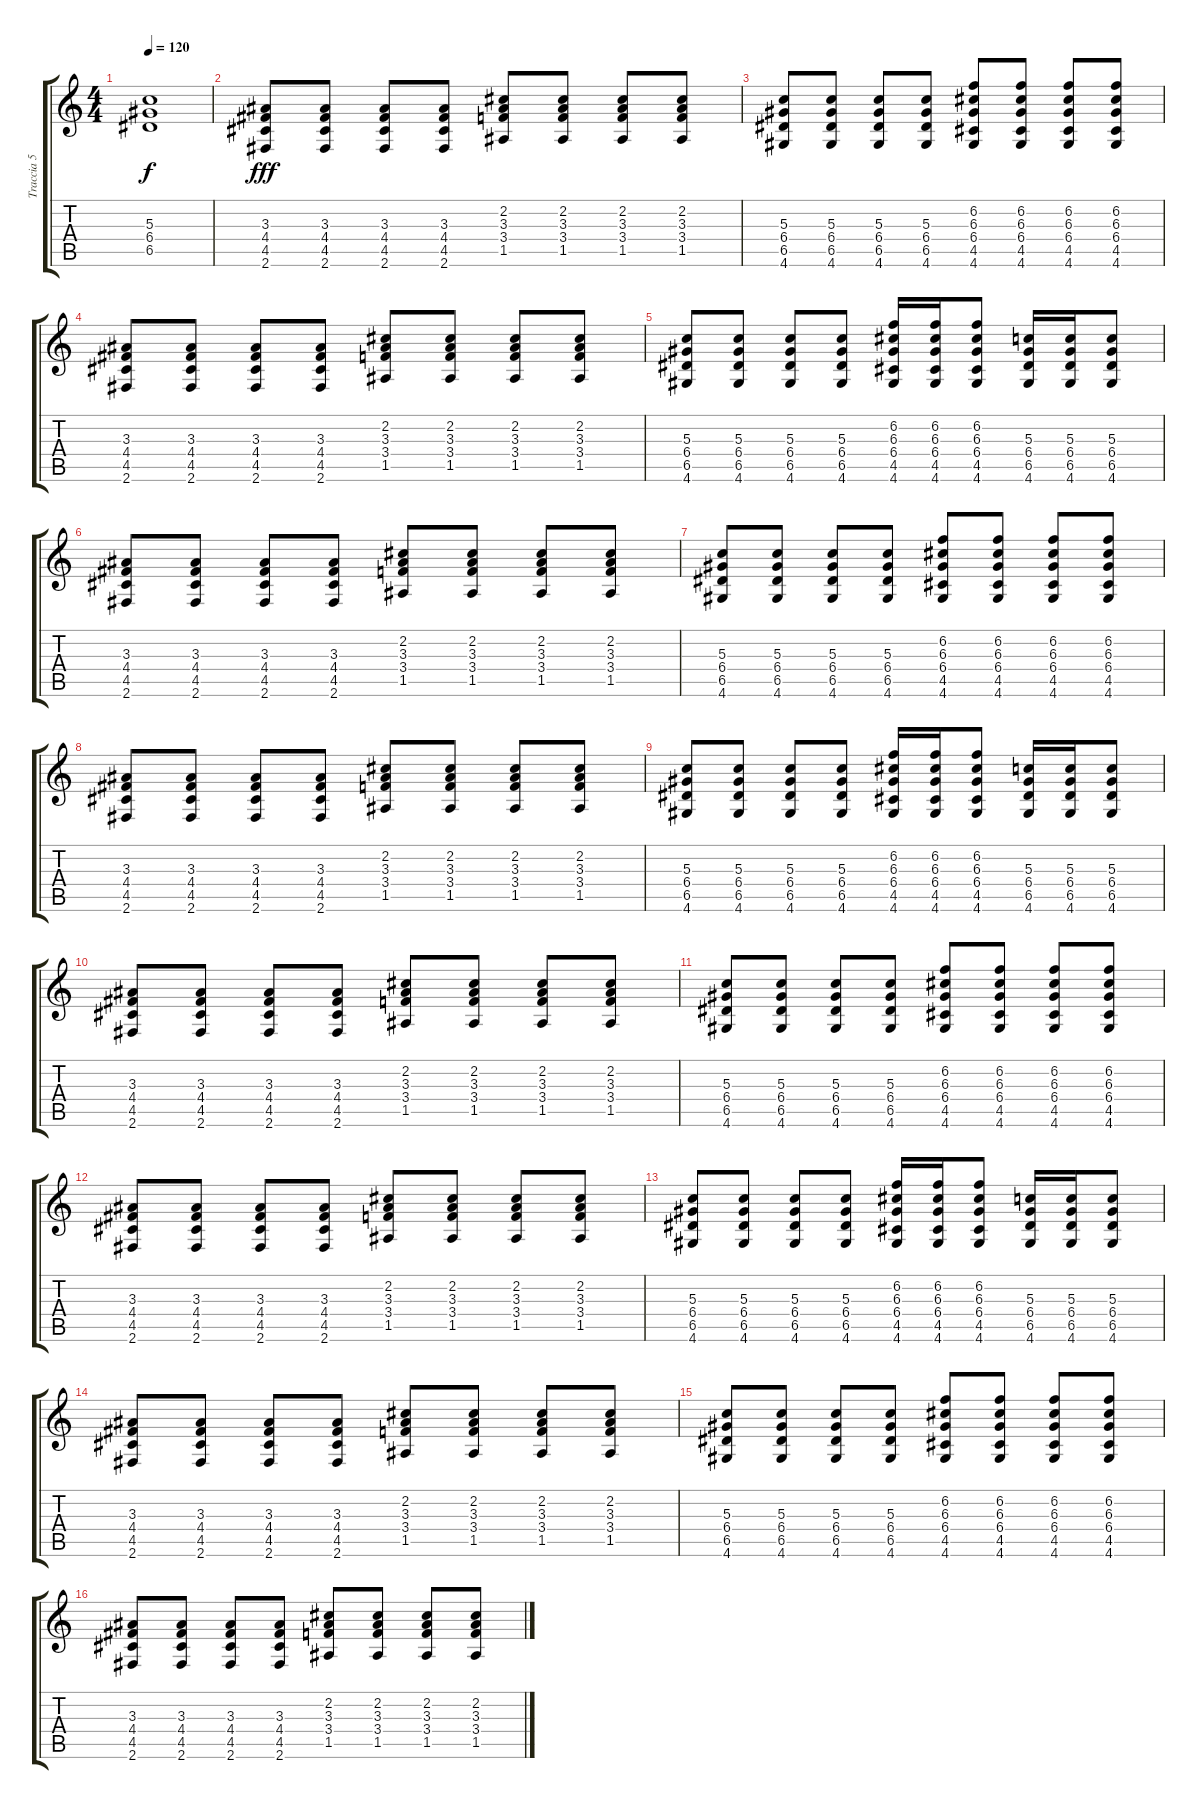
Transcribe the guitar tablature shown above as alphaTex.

\track ("Traccia 5" "Traccia 5") {instrument distortionguitar}
\staff {score tabs}
\tuning (E4 B3 G3 D3 A2 E2) {hide}
\ts (4 4)
\tempo 120
\clef g2
\ks c
(5.3{t} 6.4{t} 6.5{t}).1{dy f} |
(3.3 4.4 4.5 2.6).8{dy fff} (3.3 4.4 4.5 2.6).8 (3.3 4.4 4.5 2.6).8 (3.3 4.4 4.5 2.6).8 (2.2 3.3 3.4 1.5).8 (2.2 3.3 3.4 1.5).8 (2.2 3.3 3.4 1.5).8 (2.2 3.3 3.4 1.5).8 |
(5.3 6.4 6.5 4.6).8 (5.3 6.4 6.5 4.6).8 (5.3 6.4 6.5 4.6).8 (5.3 6.4 6.5 4.6).8 (6.2 6.3 6.4 4.5 4.6).8 (6.2 6.3 6.4 4.5 4.6).8 (6.2 6.3 6.4 4.5 4.6).8 (6.2 6.3 6.4 4.5 4.6).8 |
(3.3 4.4 4.5 2.6).8 (3.3 4.4 4.5 2.6).8 (3.3 4.4 4.5 2.6).8 (3.3 4.4 4.5 2.6).8 (2.2 3.3 3.4 1.5).8 (2.2 3.3 3.4 1.5).8 (2.2 3.3 3.4 1.5).8 (2.2 3.3 3.4 1.5).8 |
(5.3 6.4 6.5 4.6).8 (5.3 6.4 6.5 4.6).8 (5.3 6.4 6.5 4.6).8 (5.3 6.4 6.5 4.6).8 (6.2 6.3 6.4 4.5 4.6).16 (6.2 6.3 6.4 4.5 4.6).16 (6.2 6.3 6.4 4.5 4.6).8 (5.3 6.4 6.5 4.6).16 (5.3 6.4 6.5 4.6).16 (5.3 6.4 6.5 4.6).8 |
(3.3 4.4 4.5 2.6).8 (3.3 4.4 4.5 2.6).8 (3.3 4.4 4.5 2.6).8 (3.3 4.4 4.5 2.6).8 (2.2 3.3 3.4 1.5).8 (2.2 3.3 3.4 1.5).8 (2.2 3.3 3.4 1.5).8 (2.2 3.3 3.4 1.5).8 |
(5.3 6.4 6.5 4.6).8 (5.3 6.4 6.5 4.6).8 (5.3 6.4 6.5 4.6).8 (5.3 6.4 6.5 4.6).8 (6.2 6.3 6.4 4.5 4.6).8 (6.2 6.3 6.4 4.5 4.6).8 (6.2 6.3 6.4 4.5 4.6).8 (6.2 6.3 6.4 4.5 4.6).8 |
(3.3 4.4 4.5 2.6).8 (3.3 4.4 4.5 2.6).8 (3.3 4.4 4.5 2.6).8 (3.3 4.4 4.5 2.6).8 (2.2 3.3 3.4 1.5).8 (2.2 3.3 3.4 1.5).8 (2.2 3.3 3.4 1.5).8 (2.2 3.3 3.4 1.5).8 |
(5.3 6.4 6.5 4.6).8 (5.3 6.4 6.5 4.6).8 (5.3 6.4 6.5 4.6).8 (5.3 6.4 6.5 4.6).8 (6.2 6.3 6.4 4.5 4.6).16 (6.2 6.3 6.4 4.5 4.6).16 (6.2 6.3 6.4 4.5 4.6).8 (5.3 6.4 6.5 4.6).16 (5.3 6.4 6.5 4.6).16 (5.3 6.4 6.5 4.6).8 |
(3.3 4.4 4.5 2.6).8 (3.3 4.4 4.5 2.6).8 (3.3 4.4 4.5 2.6).8 (3.3 4.4 4.5 2.6).8 (2.2 3.3 3.4 1.5).8 (2.2 3.3 3.4 1.5).8 (2.2 3.3 3.4 1.5).8 (2.2 3.3 3.4 1.5).8 |
(5.3 6.4 6.5 4.6).8 (5.3 6.4 6.5 4.6).8 (5.3 6.4 6.5 4.6).8 (5.3 6.4 6.5 4.6).8 (6.2 6.3 6.4 4.5 4.6).8 (6.2 6.3 6.4 4.5 4.6).8 (6.2 6.3 6.4 4.5 4.6).8 (6.2 6.3 6.4 4.5 4.6).8 |
(3.3 4.4 4.5 2.6).8 (3.3 4.4 4.5 2.6).8 (3.3 4.4 4.5 2.6).8 (3.3 4.4 4.5 2.6).8 (2.2 3.3 3.4 1.5).8 (2.2 3.3 3.4 1.5).8 (2.2 3.3 3.4 1.5).8 (2.2 3.3 3.4 1.5).8 |
(5.3 6.4 6.5 4.6).8 (5.3 6.4 6.5 4.6).8 (5.3 6.4 6.5 4.6).8 (5.3 6.4 6.5 4.6).8 (6.2 6.3 6.4 4.5 4.6).16 (6.2 6.3 6.4 4.5 4.6).16 (6.2 6.3 6.4 4.5 4.6).8 (5.3 6.4 6.5 4.6).16 (5.3 6.4 6.5 4.6).16 (5.3 6.4 6.5 4.6).8 |
(3.3 4.4 4.5 2.6).8 (3.3 4.4 4.5 2.6).8 (3.3 4.4 4.5 2.6).8 (3.3 4.4 4.5 2.6).8 (2.2 3.3 3.4 1.5).8 (2.2 3.3 3.4 1.5).8 (2.2 3.3 3.4 1.5).8 (2.2 3.3 3.4 1.5).8 |
(5.3 6.4 6.5 4.6).8 (5.3 6.4 6.5 4.6).8 (5.3 6.4 6.5 4.6).8 (5.3 6.4 6.5 4.6).8 (6.2 6.3 6.4 4.5 4.6).8 (6.2 6.3 6.4 4.5 4.6).8 (6.2 6.3 6.4 4.5 4.6).8 (6.2 6.3 6.4 4.5 4.6).8 |
(3.3 4.4 4.5 2.6).8 (3.3 4.4 4.5 2.6).8 (3.3 4.4 4.5 2.6).8 (3.3 4.4 4.5 2.6).8 (2.2 3.3 3.4 1.5).8 (2.2 3.3 3.4 1.5).8 (2.2 3.3 3.4 1.5).8 (2.2 3.3 3.4 1.5).8
